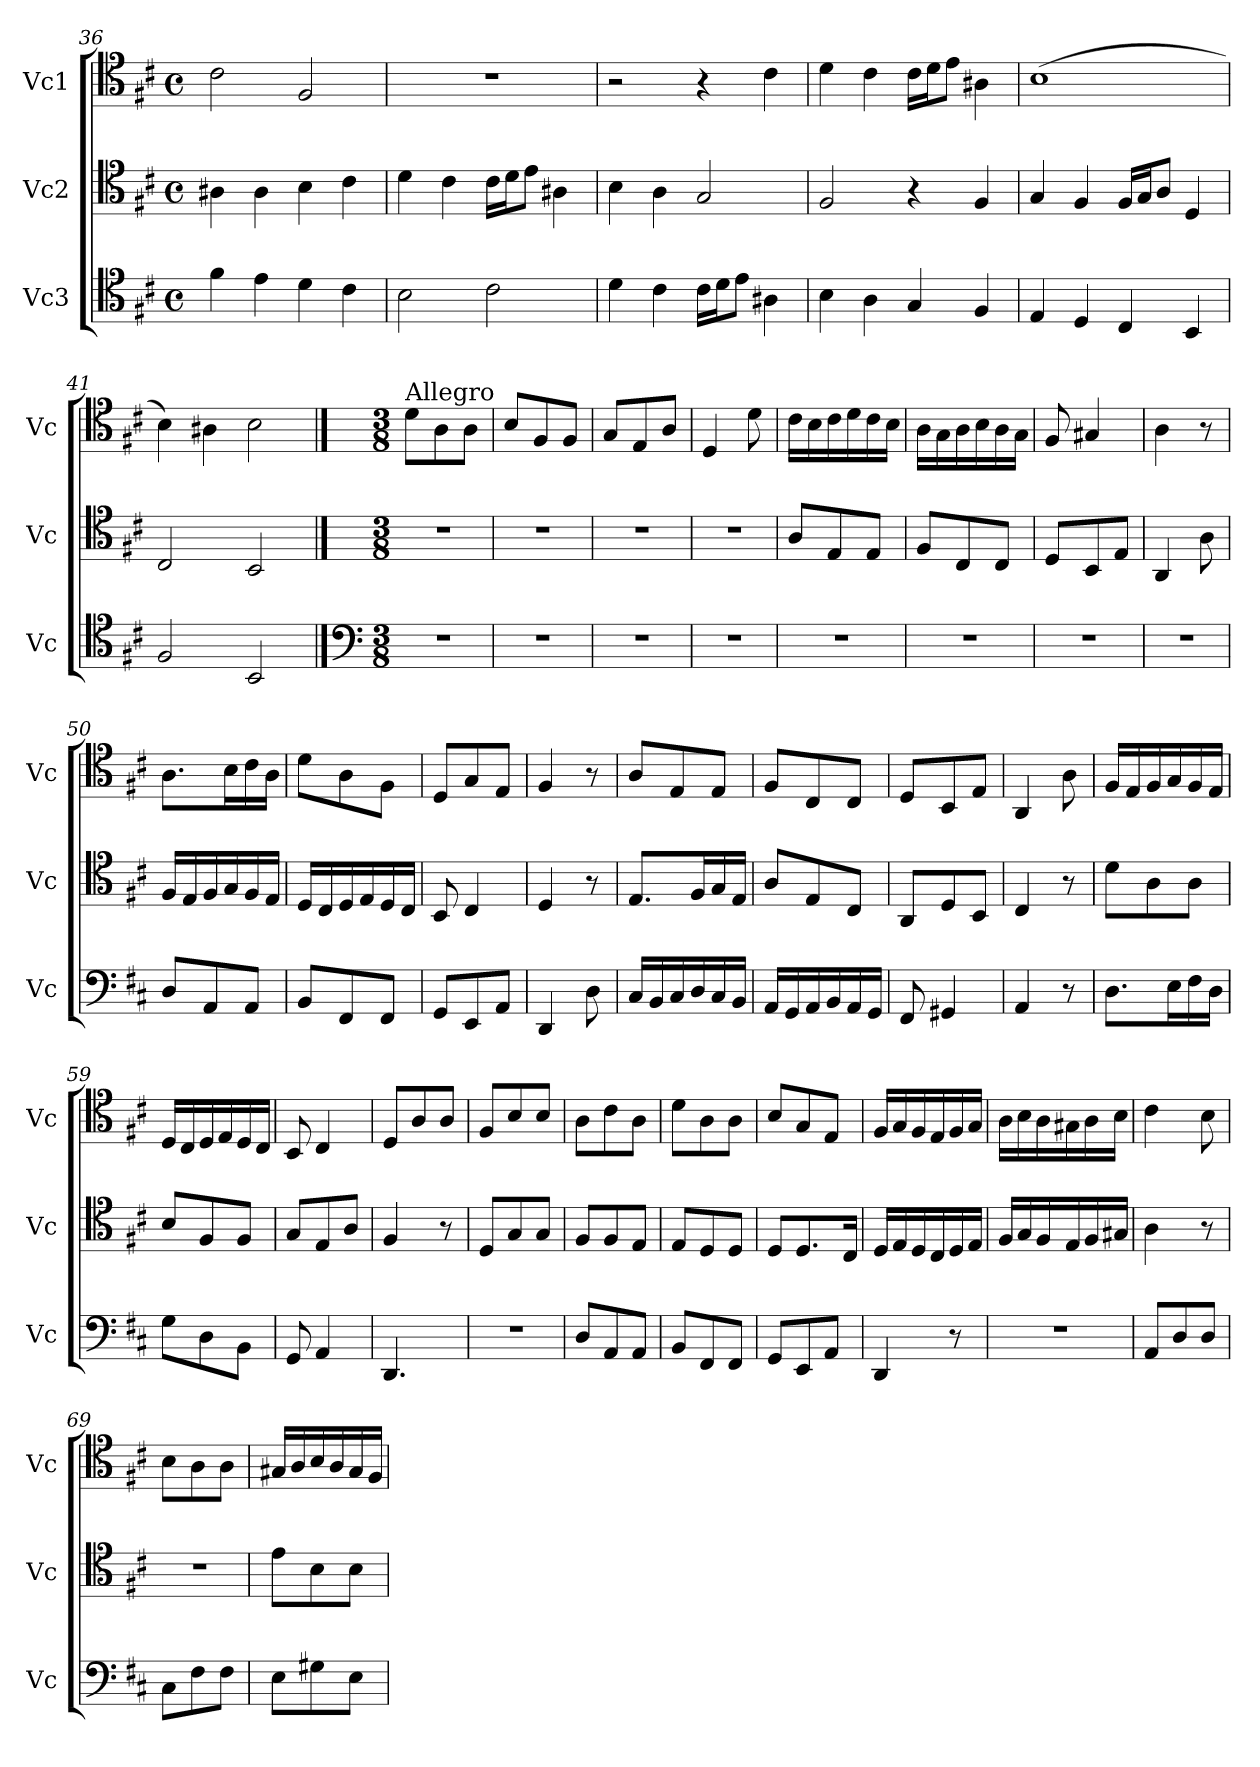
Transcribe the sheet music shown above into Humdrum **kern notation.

**kern	**kern	**kern
*part3	*part2	*part1
*staff3	*staff2	*staff1
*I"Vc3	*I"Vc2	*I"Vc1
*I'Vc	*I'Vc	*I'Vc
*clefC4	*clefC4	*clefC4
*k[f#c#]	*k[f#c#]	*k[f#c#]
*M4/4	*M4/4	*M4/4
*met(c)	*met(c)	*met(c)
=36	=36	=36
4f#\	4A#X\	2c#\
4e\	4A#\	.
4d\	4B\	2F#/
4c#\	4c#\	.
=37	=37	=37
2B\	4d\	1r
.	4c#\	.
2c#\	16c#\LL	.
.	16d\J	.
.	8e\J	.
.	4A#X\	.
!!LO:LB:g=z
=38	=38	=38
4d\	4B\	2r
4c#\	4A\	.
16c#\LL	2G/	4r
16d\J	.	.
8e\J	.	.
4A#X\	.	4c#\
=39	=39	=39
4B\	2F#/	4d\
4A\	.	4c#\
4G/	4r	16c#\LL
.	.	16d\J
.	.	8e\J
4F#/	4F#/	4A#X\
=40	=40	=40
4E/	4G/	(1B
4D/	4F#/	.
4C#/	16F#/LL	.
.	16G/J	.
.	8A/J	.
4BB/	4D/	.
=41	=41	=41
2F#/	2C#/	4B\)
.	.	4A#X\
2BB/	2BB/	2B\
!!LO:LB:g=z
==42	==42	==42
*clefF4	*	*
*M3/8	*M3/8	*M3/8
*	*	*MM75
!	!	!LO:TX:a:t=Allegro
4.r	4.r	8d\L
.	.	8A\
.	.	8A\J
=43	=43	=43
4.r	4.r	8B/L
.	.	8F#/
.	.	8F#/J
=44	=44	=44
4.r	4.r	8G/L
.	.	8E/
.	.	8A/J
=45	=45	=45
4.r	4.r	4D/
.	.	8d\
=46	=46	=46
4.r	8A/L	16c#\LL
.	.	16B\
.	8E/	16c#\
.	.	16d\
.	8E/J	16c#\
.	.	16B\JJ
=47	=47	=47
4.r	8F#/L	16A\LL
.	.	16G\
.	8C#/	16A\
.	.	16B\
.	8C#/J	16A\
.	.	16G\JJ
=48	=48	=48
4.r	8D/L	8F#/
.	8BB/	4G#X/
.	8E/J	.
=49	=49	=49
4.r	4AA/	4A\
.	8A\	8r
!!LO:LB:g=z
=50	=50	=50
8D/L	16F#/LL	8.A\L
.	16E/	.
8AA/	16F#/	.
.	16G/	16B\L
8AA/J	16F#/	16c#\
.	16E/JJ	16A\JJ
=51	=51	=51
8BB/L	16D/LL	8d\L
.	16C#/	.
8FF#/	16D/	8A\
.	16E/	.
8FF#/J	16D/	8F#\J
.	16C#/JJ	.
=52	=52	=52
8GG/L	8BB/	8D/L
8EE/	4C#/	8G/
8AA/J	.	8E/J
=53	=53	=53
4DD/	4D/	4F#/
8D\	8r	8r
=54	=54	=54
16C#/LL	8.E/L	8A/L
16BB/	.	.
16C#/	.	8E/
16D/	16F#/L	.
16C#/	16G/	8E/J
16BB/JJ	16E/JJ	.
=55	=55	=55
16AA/LL	8A/L	8F#/L
16GG/	.	.
16AA/	8E/	8C#/
16BB/	.	.
16AA/	8C#/J	8C#/J
16GG/JJ	.	.
=56	=56	=56
8FF#/	8AA/L	8D/L
4GG#X/	8D/	8BB/
.	8BB/J	8E/J
!!LO:PB:g=z
=57	=57	=57
4AA/	4C#/	4AA/
8r	8r	8A\
=58	=58	=58
8.D\L	8d\L	16F#/LL
.	.	16E/
.	8A\	16F#/
16E\L	.	16G/
16F#\	8A\J	16F#/
16D\JJ	.	16E/JJ
=59	=59	=59
8G\L	8B/L	16D/LL
.	.	16C#/
8D\	8F#/	16D/
.	.	16E/
8BB\J	8F#/J	16D/
.	.	16C#/JJ
=60	=60	=60
8GG/	8G/L	8BB/
4AA/	8E/	4C#/
.	8A/J	.
=61	=61	=61
4.DD/	4F#/	8D/L
.	.	8A/
.	8r	8A/J
=62	=62	=62
4.r	8D/L	8F#/L
.	8G/	8B/
.	8G/J	8B/J
=63	=63	=63
8D/L	8F#/L	8A\L
8AA/	8F#/	8c#\
8AA/J	8E/J	8A\J
=64	=64	=64
8BB/L	8E/L	8d\L
8FF#/	8D/	8A\
8FF#/J	8D/J	8A\J
!!LO:LB:g=z
=65	=65	=65
8GG/L	8D/L	8B/L
8EE/	8.D/	8G/
8AA/J	.	8E/J
.	16C#/Jk	.
=66	=66	=66
4DD/	16D/LL	16F#/LL
.	16E/	16G/
.	16D/	16F#/
.	16C#/	16E/
8r	16D/	16F#/
.	16E/JJ	16G/JJ
=67	=67	=67
4.r	16F#/LL	16A\LL
.	16G/	16B\
.	16F#/	16A\
.	16E/	16G#X\
.	16F#/	16A\
.	16G#X/JJ	16B\JJ
=68	=68	=68
8AA/L	4A\	4c#\
8D/	.	.
8D/J	8r	8B\
=69	=69	=69
8C#\L	4.r	8B\L
8F#\	.	8A\
8F#\J	.	8A\J
=70	=70	=70
8E\L	8e\L	16G#X/LL
.	.	16A/
8G#X\	8B\	16B/
.	.	16A/
8E\J	8B\J	16G#/
.	.	16F#/JJ
=	=	=
*-	*-	*-
